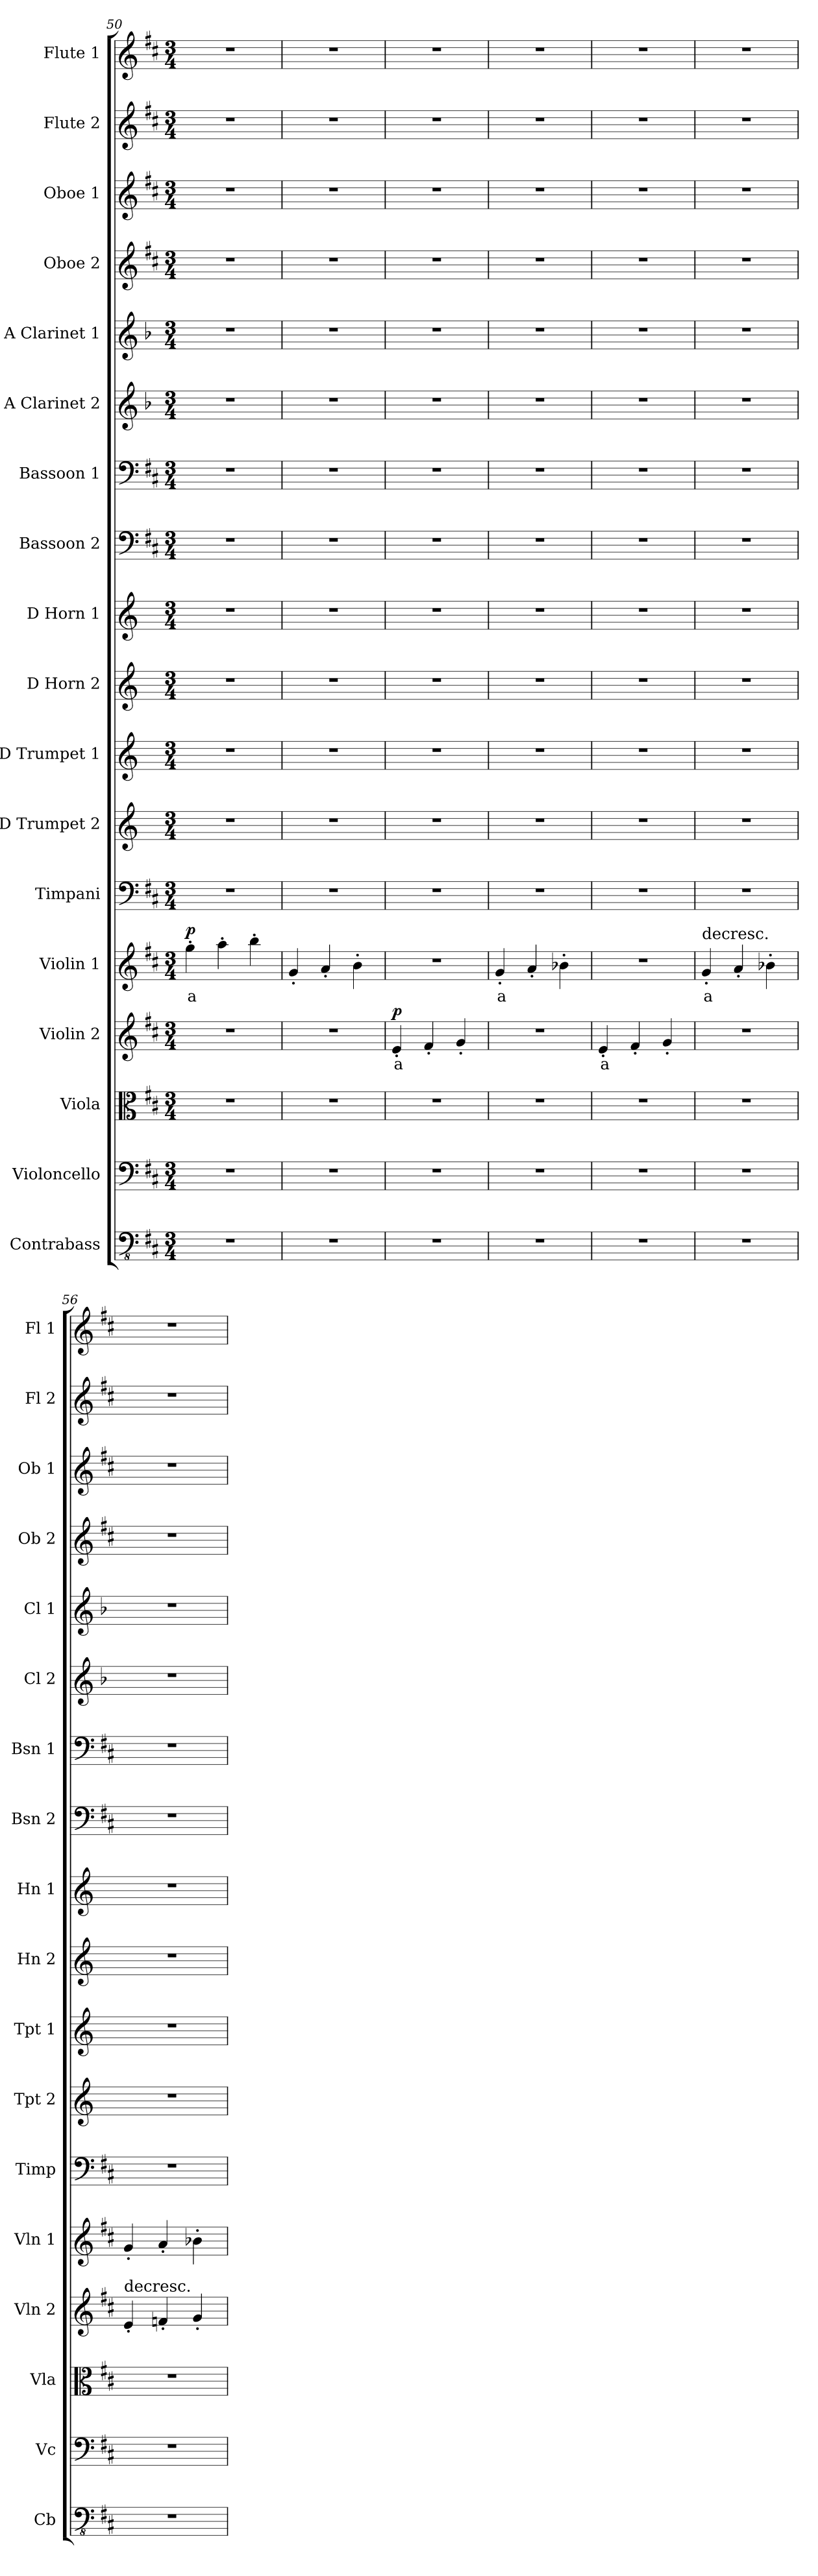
**kern	**kern	**kern	**kern	**text	**dynam	**kern	**text	**dynam	**kern	**kern	**kern	**kern	**kern	**kern	**kern	**kern	**kern	**kern	**kern	**kern	**kern
*part18	*part17	*part16	*part15	*part15	*part15	*part14	*part14	*part14	*part13	*part12	*part11	*part10	*part9	*part8	*part7	*part6	*part5	*part4	*part3	*part2	*part1
*staff18	*staff17	*staff16	*staff15	*staff15	*staff15	*staff14	*staff14	*staff14	*staff13	*staff12	*staff11	*staff10	*staff9	*staff8	*staff7	*staff6	*staff5	*staff4	*staff3	*staff2	*staff1
*I"Contrabass	*I"Violoncello	*I"Viola	*I"Violin 2	*	*	*I"Violin 1	*	*	*I"Timpani	*I"D Trumpet 2	*I"D Trumpet 1	*I"D Horn 2	*I"D Horn 1	*I"Bassoon 2	*I"Bassoon 1	*I"A Clarinet 2	*I"A Clarinet 1	*I"Oboe 2	*I"Oboe 1	*I"Flute 2	*I"Flute 1
*I'Cb	*I'Vc	*I'Vla	*I'Vln 2	*	*	*I'Vln 1	*	*	*I'Timp	*I'Tpt 2	*I'Tpt 1	*I'Hn 2	*I'Hn 1	*I'Bsn 2	*I'Bsn 1	*I'Cl 2	*I'Cl 1	*I'Ob 2	*I'Ob 1	*I'Fl 2	*I'Fl 1
*clefFv4	*clefF4	*clefC3	*clefG2	*	*	*clefG2	*	*	*clefF4	*clefG2	*clefG2	*clefG2	*clefG2	*clefF4	*clefF4	*clefG2	*clefG2	*clefG2	*clefG2	*clefG2	*clefG2
*	*	*	*	*	*	*	*	*	*	*ITrd-1c-2	*ITrd-1c-2	*ITrd6c10	*ITrd6c10	*	*	*ITrd2c3	*ITrd2c3	*	*	*	*
*k[f#c#]	*k[f#c#]	*k[f#c#]	*k[f#c#]	*	*	*k[f#c#]	*	*	*k[f#c#]	*k[f#c#]	*k[f#c#]	*k[f#c#]	*k[f#c#]	*k[f#c#]	*k[f#c#]	*k[f#c#]	*k[f#c#]	*k[f#c#]	*k[f#c#]	*k[f#c#]	*k[f#c#]
*M3/4	*M3/4	*M3/4	*M3/4	*	*	*M3/4	*	*	*M3/4	*M3/4	*M3/4	*M3/4	*M3/4	*M3/4	*M3/4	*M3/4	*M3/4	*M3/4	*M3/4	*M3/4	*M3/4
=50	=50	=50	=50	=50	=50	=50	=50	=50	=50	=50	=50	=50	=50	=50	=50	=50	=50	=50	=50	=50	=50
!	!	!	!	!	!	!	!LO:LY:b:color=#FF0000	!LO:DY:b	!	!	!	!	!	!	!	!	!	!	!	!	!
2.r	2.r	2.r	2.r	.	.	4gg'\	a	p	2.r	2.r	2.r	2.r	2.r	2.r	2.r	2.r	2.r	2.r	2.r	2.r	2.r
.	.	.	.	.	.	4aa'\	.	.	.	.	.	.	.	.	.	.	.	.	.	.	.
.	.	.	.	.	.	4bb'\	.	.	.	.	.	.	.	.	.	.	.	.	.	.	.
=51	=51	=51	=51	=51	=51	=51	=51	=51	=51	=51	=51	=51	=51	=51	=51	=51	=51	=51	=51	=51	=51
2.r	2.r	2.r	2.r	.	.	4g'/	.	.	2.r	2.r	2.r	2.r	2.r	2.r	2.r	2.r	2.r	2.r	2.r	2.r	2.r
.	.	.	.	.	.	4a'/	.	.	.	.	.	.	.	.	.	.	.	.	.	.	.
.	.	.	.	.	.	4b'\	.	.	.	.	.	.	.	.	.	.	.	.	.	.	.
!!LO:PB:g=z
=52	=52	=52	=52	=52	=52	=52	=52	=52	=52	=52	=52	=52	=52	=52	=52	=52	=52	=52	=52	=52	=52
!	!	!	!	!LO:LY:b:color=#FF0000	!LO:DY:b	!	!	!	!	!	!	!	!	!	!	!	!	!	!	!	!
2.r	2.r	2.r	4e'/	a	p	2.r	.	.	2.r	2.r	2.r	2.r	2.r	2.r	2.r	2.r	2.r	2.r	2.r	2.r	2.r
.	.	.	4f#'/	.	.	.	.	.	.	.	.	.	.	.	.	.	.	.	.	.	.
.	.	.	4g'/	.	.	.	.	.	.	.	.	.	.	.	.	.	.	.	.	.	.
=53	=53	=53	=53	=53	=53	=53	=53	=53	=53	=53	=53	=53	=53	=53	=53	=53	=53	=53	=53	=53	=53
!	!	!	!	!	!	!	!LO:LY:b:color=#FF0000	!	!	!	!	!	!	!	!	!	!	!	!	!	!
2.r	2.r	2.r	2.r	.	.	4g'/	a	.	2.r	2.r	2.r	2.r	2.r	2.r	2.r	2.r	2.r	2.r	2.r	2.r	2.r
.	.	.	.	.	.	4a'/	.	.	.	.	.	.	.	.	.	.	.	.	.	.	.
.	.	.	.	.	.	4b-X'\	.	.	.	.	.	.	.	.	.	.	.	.	.	.	.
=54	=54	=54	=54	=54	=54	=54	=54	=54	=54	=54	=54	=54	=54	=54	=54	=54	=54	=54	=54	=54	=54
!	!	!	!	!LO:LY:b:color=#FF0000	!	!	!	!	!	!	!	!	!	!	!	!	!	!	!	!	!
2.r	2.r	2.r	4e'/	a	.	2.r	.	.	2.r	2.r	2.r	2.r	2.r	2.r	2.r	2.r	2.r	2.r	2.r	2.r	2.r
.	.	.	4f#'/	.	.	.	.	.	.	.	.	.	.	.	.	.	.	.	.	.	.
.	.	.	4g'/	.	.	.	.	.	.	.	.	.	.	.	.	.	.	.	.	.	.
=55	=55	=55	=55	=55	=55	=55	=55	=55	=55	=55	=55	=55	=55	=55	=55	=55	=55	=55	=55	=55	=55
!	!	!	!	!	!	!LO:TX:a:t=decresc.	!	!	!	!	!	!	!	!	!	!	!	!	!	!	!
!	!	!	!	!	!	!	!LO:LY:b:color=#FF0000	!	!	!	!	!	!	!	!	!	!	!	!	!	!
2.r	2.r	2.r	2.r	.	.	4g'/	a	.	2.r	2.r	2.r	2.r	2.r	2.r	2.r	2.r	2.r	2.r	2.r	2.r	2.r
.	.	.	.	.	.	4a'/	.	.	.	.	.	.	.	.	.	.	.	.	.	.	.
.	.	.	.	.	.	4b-X'\	.	.	.	.	.	.	.	.	.	.	.	.	.	.	.
=56	=56	=56	=56	=56	=56	=56	=56	=56	=56	=56	=56	=56	=56	=56	=56	=56	=56	=56	=56	=56	=56
!	!	!	!LO:TX:a:t=decresc.	!	!	!	!	!	!	!	!	!	!	!	!	!	!	!	!	!	!
2.r	2.r	2.r	4e'/	.	.	4g'/	.	.	2.r	2.r	2.r	2.r	2.r	2.r	2.r	2.r	2.r	2.r	2.r	2.r	2.r
.	.	.	4fn'/	.	.	4a'/	.	.	.	.	.	.	.	.	.	.	.	.	.	.	.
.	.	.	4g'/	.	.	4b-X'\	.	.	.	.	.	.	.	.	.	.	.	.	.	.	.
=	=	=	=	=	=	=	=	=	=	=	=	=	=	=	=	=	=	=	=	=	=
*-	*-	*-	*-	*-	*-	*-	*-	*-	*-	*-	*-	*-	*-	*-	*-	*-	*-	*-	*-	*-	*-
